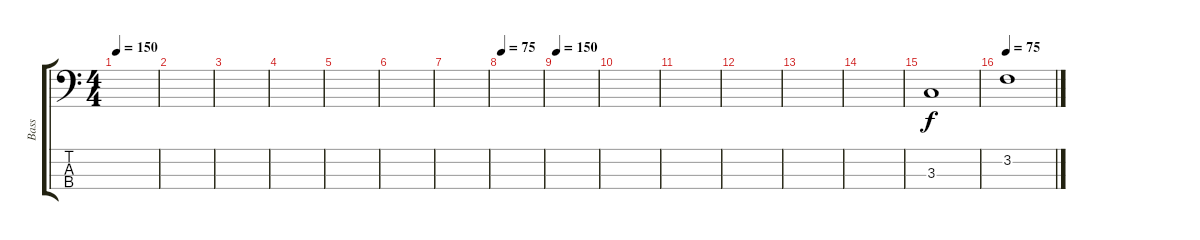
\track ("Bass" "Bass") {instrument electricbassfinger}
\staff {score tabs}
\tuning (G2 D2 A1 E1) {hide}
\ts (4 4)
\tempo 150
\clef f4
\ks c
|
|
|
|
|
|
|
\tempo 75
|
\tempo 150
|
|
|
|
|
|
3.3.1 |
\tempo 75
3.2.1
